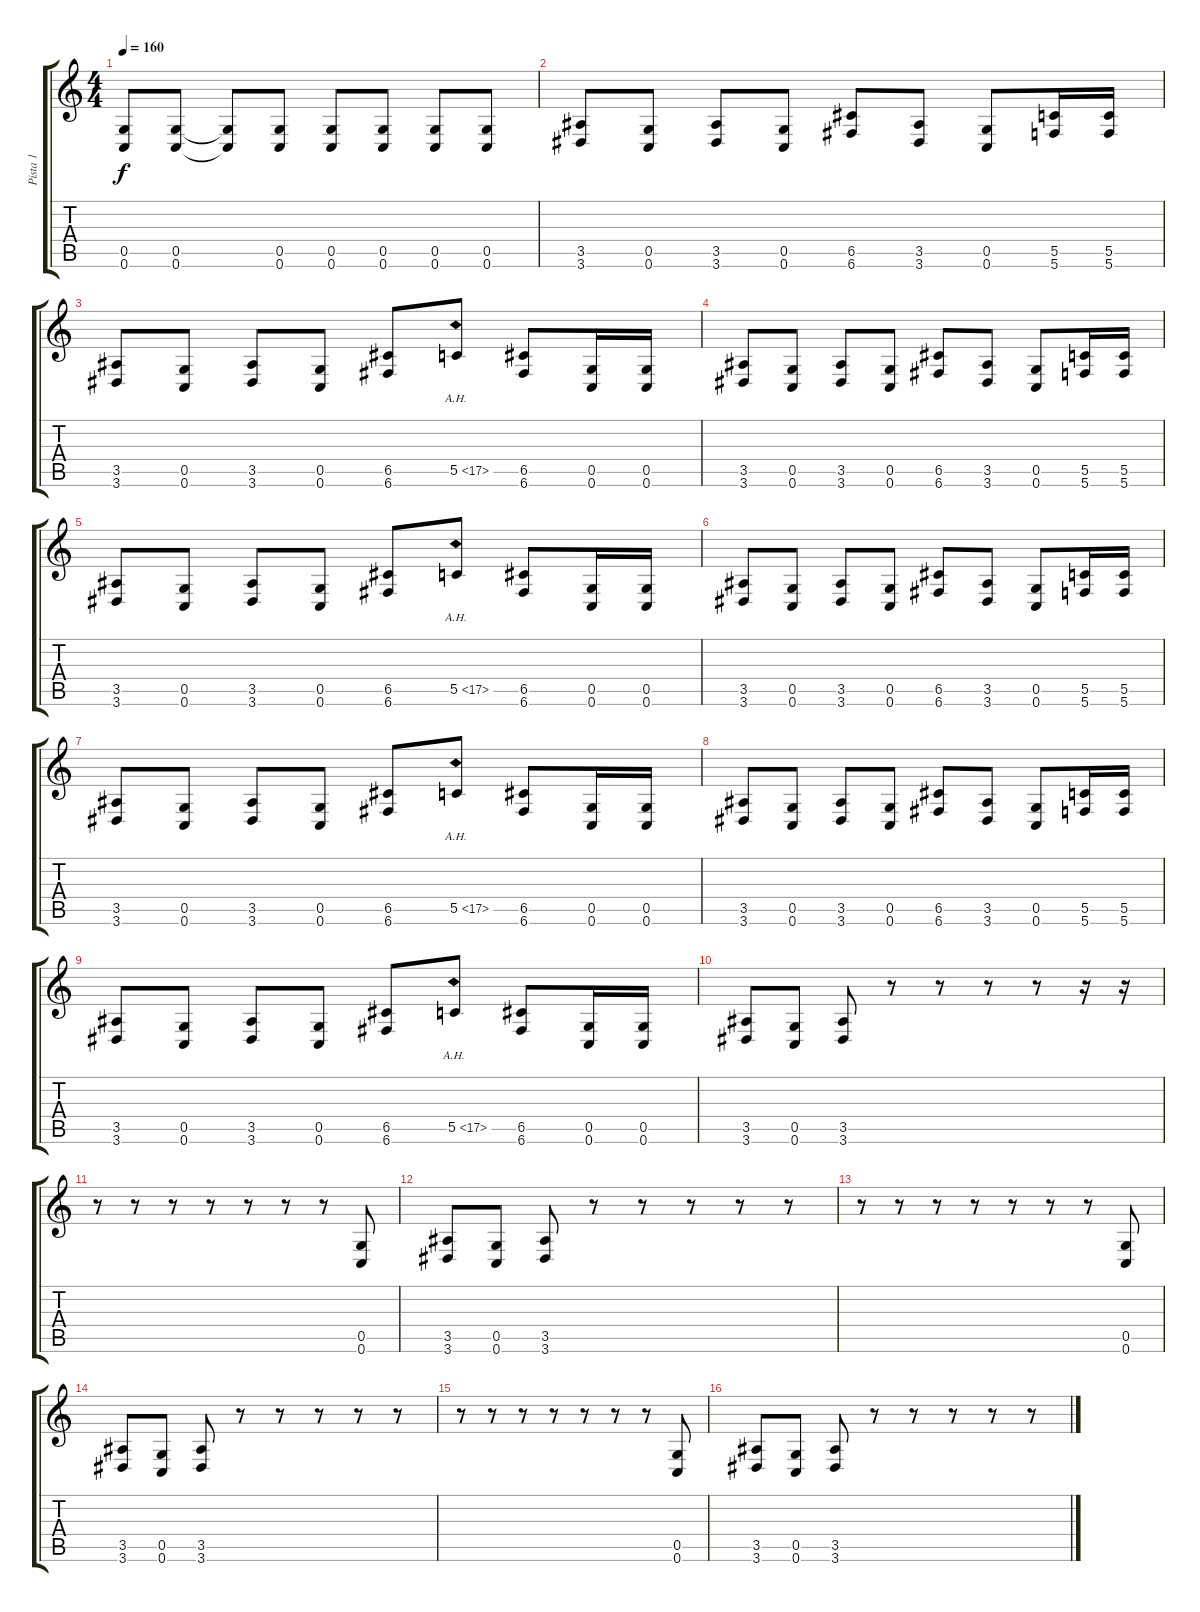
\track ("Pista 1" "Pista 1") {instrument distortionguitar}
\staff {score tabs}
\tuning (D4 A3 F3 C3 G2 C2) {hide}
\ts (4 4)
\tempo 160
\clef g2
\ks c
(0.5 0.6).8{dy f} (0.5 0.6).8 (0.5{t} 0.6{t}).8 (0.5 0.6).8 (0.5 0.6).8 (0.5 0.6).8 (0.5 0.6).8 (0.5 0.6).8 |
(3.5 3.6).8 (0.5 0.6).8 (3.5 3.6).8 (0.5 0.6).8 (6.5 6.6).8 (3.5 3.6).8 (0.5 0.6).8 (5.5 5.6).16 (5.5 5.6).16 |
(3.5 3.6).8 (0.5 0.6).8 (3.5 3.6).8 (0.5 0.6).8 (6.5 6.6).8 5.5{ah 12}.8 (6.5 6.6).8 (0.5 0.6).16 (0.5 0.6).16 |
(3.5 3.6).8 (0.5 0.6).8 (3.5 3.6).8 (0.5 0.6).8 (6.5 6.6).8 (3.5 3.6).8 (0.5 0.6).8 (5.5 5.6).16 (5.5 5.6).16 |
(3.5 3.6).8 (0.5 0.6).8 (3.5 3.6).8 (0.5 0.6).8 (6.5 6.6).8 5.5{ah 12}.8 (6.5 6.6).8 (0.5 0.6).16 (0.5 0.6).16 |
(3.5 3.6).8 (0.5 0.6).8 (3.5 3.6).8 (0.5 0.6).8 (6.5 6.6).8 (3.5 3.6).8 (0.5 0.6).8 (5.5 5.6).16 (5.5 5.6).16 |
(3.5 3.6).8 (0.5 0.6).8 (3.5 3.6).8 (0.5 0.6).8 (6.5 6.6).8 5.5{ah 12}.8 (6.5 6.6).8 (0.5 0.6).16 (0.5 0.6).16 |
(3.5 3.6).8 (0.5 0.6).8 (3.5 3.6).8 (0.5 0.6).8 (6.5 6.6).8 (3.5 3.6).8 (0.5 0.6).8 (5.5 5.6).16 (5.5 5.6).16 |
(3.5 3.6).8 (0.5 0.6).8 (3.5 3.6).8 (0.5 0.6).8 (6.5 6.6).8 5.5{ah 12}.8 (6.5 6.6).8 (0.5 0.6).16 (0.5 0.6).16 |
(3.5 3.6).8 (0.5 0.6).8 (3.5 3.6).8 r.8 r.8 r.8 r.8 r.16 r.16 |
r.8 r.8 r.8 r.8 r.8 r.8 r.8 (0.5 0.6).8 |
(3.5 3.6).8 (0.5 0.6).8 (3.5 3.6).8 r.8 r.8 r.8 r.8 r.8 |
r.8 r.8 r.8 r.8 r.8 r.8 r.8 (0.5 0.6).8 |
(3.5 3.6).8 (0.5 0.6).8 (3.5 3.6).8 r.8 r.8 r.8 r.8 r.8 |
r.8 r.8 r.8 r.8 r.8 r.8 r.8 (0.5 0.6).8 |
(3.5 3.6).8 (0.5 0.6).8 (3.5 3.6).8 r.8 r.8 r.8 r.8 r.8
